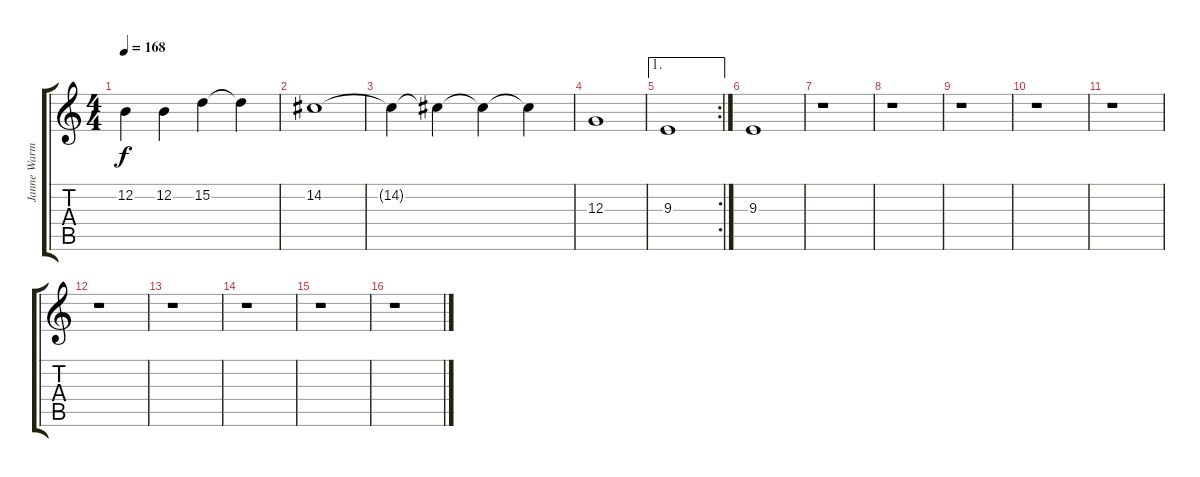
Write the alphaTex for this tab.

\track ("Janne Warmen" "Janne Warm") {instrument stringensemble1}
\staff {score tabs}
\tuning (E4 B3 G3 D3 A2 E2) {hide}
\ts (4 4)
\tempo 168
\clef g2
\ks c
12.2{t}.4{dy f} 12.2.4 15.2.4 15.2{t}.4 |
14.2.1 |
14.2{t}.4 14.2{t}.4 14.2{t}.4 14.2{t}.4 |
12.3.1 |
\ae 1
\rc 2
9.3.1 |
9.3.1 |
r.1 |
r.1 |
r.1 |
r.1 |
r.1 |
r.1 |
r.1 |
r.1 |
r.1 |
r.1
